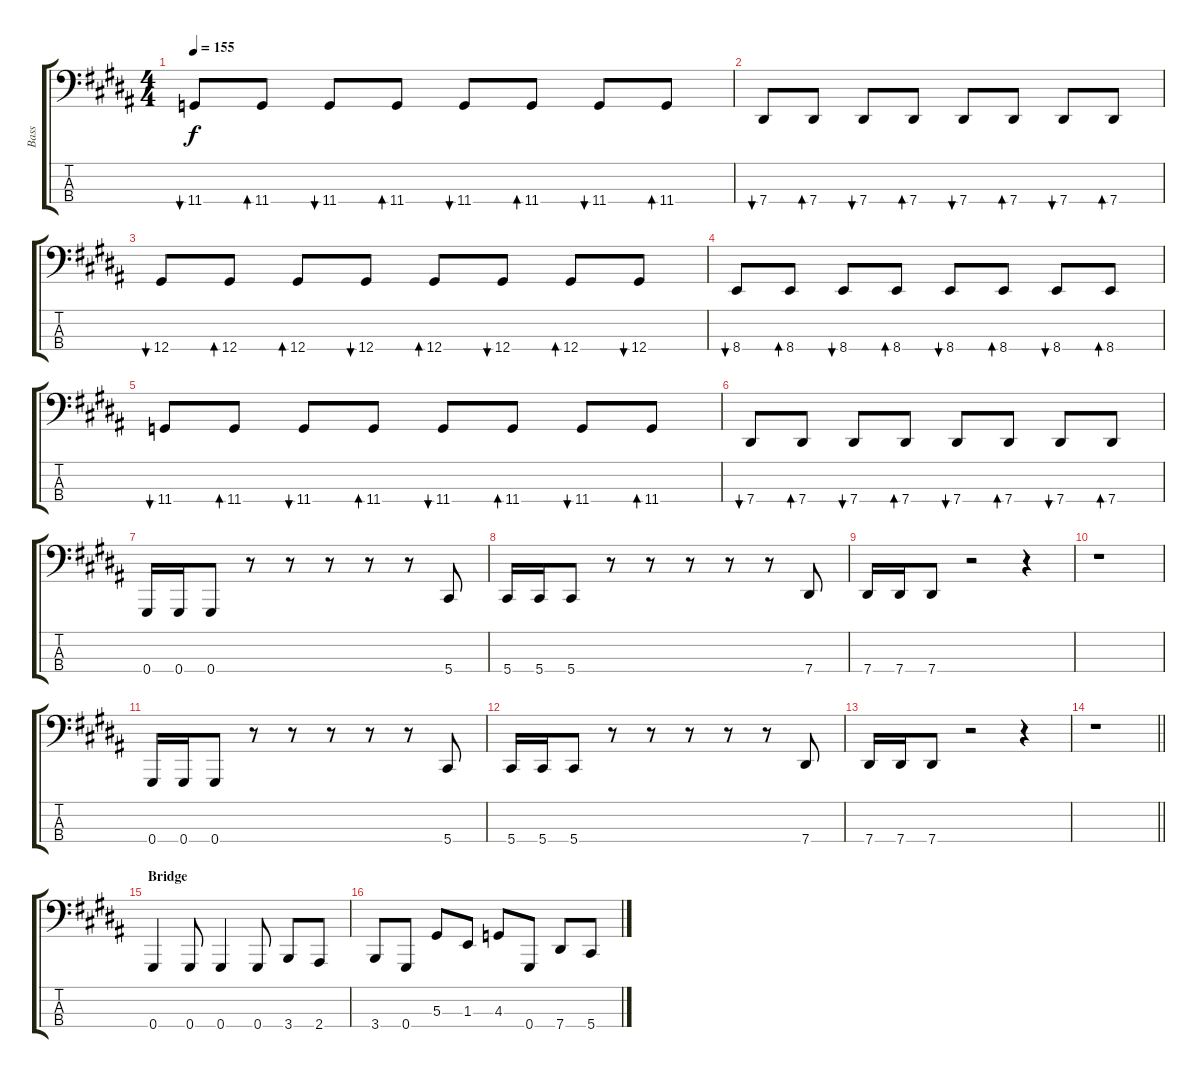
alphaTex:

\track ("Bass" "Bass") {instrument electricbasspick}
\staff {score tabs}
\tuning (Db2 Ab1 Eb1 Ab0) {hide}
\ts (4 4)
\tempo 155
\clef f4
\ks g#minor
11.4.8{bu 60 dy f} 11.4.8{bd 60} 11.4.8{bu 60} 11.4.8{bd 60} 11.4.8{bu 60} 11.4.8{bd 60} 11.4.8{bu 60} 11.4.8{bd 60} |
7.4.8{bu 60} 7.4.8{bd 60} 7.4.8{bu 60} 7.4.8{bd 60} 7.4.8{bu 60} 7.4.8{bd 60} 7.4.8{bu 60} 7.4.8{bd 60} |
12.4.8{bu 60} 12.4.8{bd 60} 12.4.8{bd 60} 12.4.8{bu 60} 12.4.8{bd 60} 12.4.8{bu 60} 12.4.8{bd 60} 12.4.8{bu 60} |
8.4.8{bu 60} 8.4.8{bd 60} 8.4.8{bu 60} 8.4.8{bd 60} 8.4.8{bu 60} 8.4.8{bd 60} 8.4.8{bu 60} 8.4.8{bd 60} |
11.4.8{bu 60} 11.4.8{bd 60} 11.4.8{bu 60} 11.4.8{bd 60} 11.4.8{bu 60} 11.4.8{bd 60} 11.4.8{bu 60} 11.4.8{bd 60} |
7.4.8{bu 60} 7.4.8{bd 60} 7.4.8{bu 60} 7.4.8{bd 60} 7.4.8{bu 60} 7.4.8{bd 60} 7.4.8{bu 60} 7.4.8{bd 60} |
0.4.16 0.4.16 0.4.8 r.8 r.8 r.8 r.8 r.8 5.4.8 |
5.4.16 5.4.16 5.4.8 r.8 r.8 r.8 r.8 r.8 7.4.8 |
7.4.16 7.4.16 7.4.8 r.2 r.4 |
r.1 |
0.4.16 0.4.16 0.4.8 r.8 r.8 r.8 r.8 r.8 5.4.8 |
5.4.16 5.4.16 5.4.8 r.8 r.8 r.8 r.8 r.8 7.4.8 |
7.4.16 7.4.16 7.4.8 r.2 r.4 |
\barLineRight lightlight
r.1 |
\section ("" "Bridge")
0.4.4 0.4.8 0.4.4 0.4.8 3.4.8 2.4.8 |
3.4.8 0.4.8 5.3.8 1.3.8 4.3.8 0.4.8 7.4.8 5.4.8
